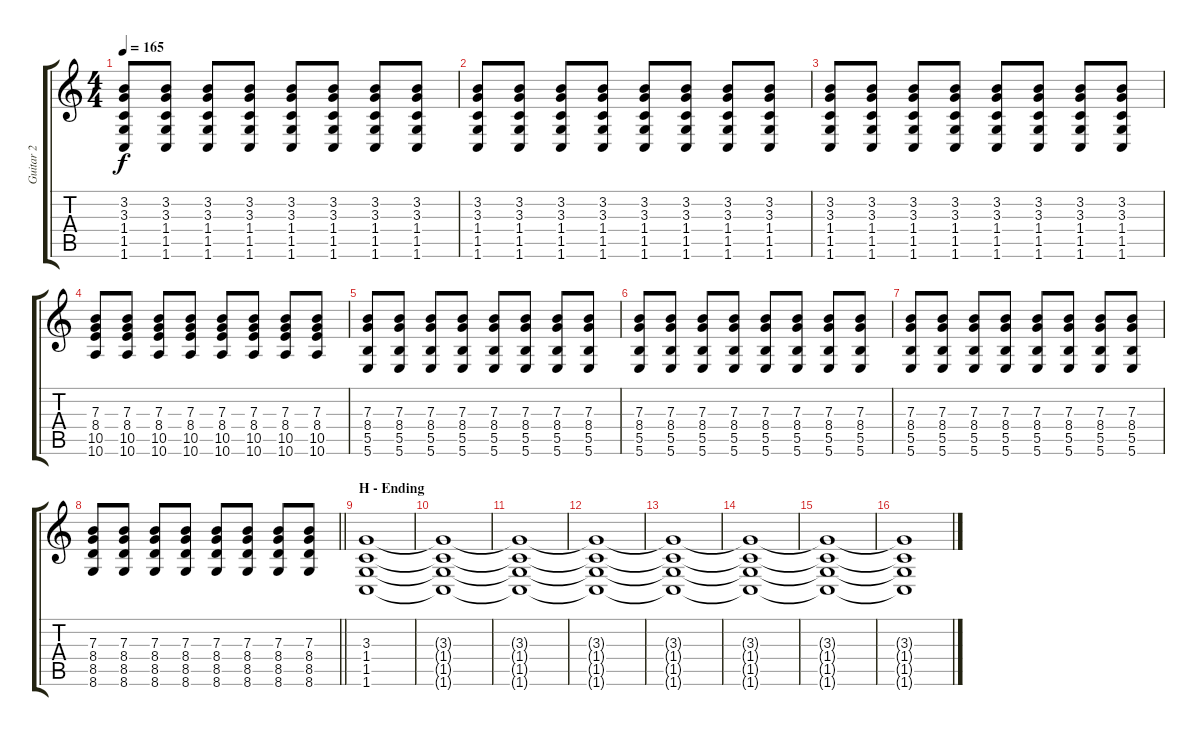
\track ("Guitar 2" "Guitar 2") {instrument distortionguitar}
\staff {score tabs}
\tuning (Db4 Ab3 E3 B2 Gb2 B1) {hide}
\ts (4 4)
\tempo 165
\clef g2
\ks c
(3.2 3.3 1.4 1.5 1.6).8{dy f} (3.2 3.3 1.4 1.5 1.6).8 (3.2 3.3 1.4 1.5 1.6).8 (3.2 3.3 1.4 1.5 1.6).8 (3.2 3.3 1.4 1.5 1.6).8 (3.2 3.3 1.4 1.5 1.6).8 (3.2 3.3 1.4 1.5 1.6).8 (3.2 3.3 1.4 1.5 1.6).8 |
(3.2 3.3 1.4 1.5 1.6).8 (3.2 3.3 1.4 1.5 1.6).8 (3.2 3.3 1.4 1.5 1.6).8 (3.2 3.3 1.4 1.5 1.6).8 (3.2 3.3 1.4 1.5 1.6).8 (3.2 3.3 1.4 1.5 1.6).8 (3.2 3.3 1.4 1.5 1.6).8 (3.2 3.3 1.4 1.5 1.6).8 |
(3.2 3.3 1.4 1.5 1.6).8 (3.2 3.3 1.4 1.5 1.6).8 (3.2 3.3 1.4 1.5 1.6).8 (3.2 3.3 1.4 1.5 1.6).8 (3.2 3.3 1.4 1.5 1.6).8 (3.2 3.3 1.4 1.5 1.6).8 (3.2 3.3 1.4 1.5 1.6).8 (3.2 3.3 1.4 1.5 1.6).8 |
(7.3 8.4 10.5 10.6).8 (7.3 8.4 10.5 10.6).8 (7.3 8.4 10.5 10.6).8 (7.3 8.4 10.5 10.6).8 (7.3 8.4 10.5 10.6).8 (7.3 8.4 10.5 10.6).8 (7.3 8.4 10.5 10.6).8 (7.3 8.4 10.5 10.6).8 |
(7.3 8.4 5.5 5.6).8 (7.3 8.4 5.5 5.6).8 (7.3 8.4 5.5 5.6).8 (7.3 8.4 5.5 5.6).8 (7.3 8.4 5.5 5.6).8 (7.3 8.4 5.5 5.6).8 (7.3 8.4 5.5 5.6).8 (7.3 8.4 5.5 5.6).8 |
(7.3 8.4 5.5 5.6).8 (7.3 8.4 5.5 5.6).8 (7.3 8.4 5.5 5.6).8 (7.3 8.4 5.5 5.6).8 (7.3 8.4 5.5 5.6).8 (7.3 8.4 5.5 5.6).8 (7.3 8.4 5.5 5.6).8 (7.3 8.4 5.5 5.6).8 |
(7.3 8.4 5.5 5.6).8 (7.3 8.4 5.5 5.6).8 (7.3 8.4 5.5 5.6).8 (7.3 8.4 5.5 5.6).8 (7.3 8.4 5.5 5.6).8 (7.3 8.4 5.5 5.6).8 (7.3 8.4 5.5 5.6).8 (7.3 8.4 5.5 5.6).8 |
\barLineRight lightlight
(7.3 8.4 8.5 8.6).8 (7.3 8.4 8.5 8.6).8 (7.3 8.4 8.5 8.6).8 (7.3 8.4 8.5 8.6).8 (7.3 8.4 8.5 8.6).8 (7.3 8.4 8.5 8.6).8 (7.3 8.4 8.5 8.6).8 (7.3 8.4 8.5 8.6).8 |
\section ("" "H - Ending")
(3.3 1.4 1.5 1.6).1 |
(3.3{t} 1.4{t} 1.5{t} 1.6{t}).1 |
(3.3{t} 1.4{t} 1.5{t} 1.6{t}).1 |
(3.3{t} 1.4{t} 1.5{t} 1.6{t}).1 |
(3.3{t} 1.4{t} 1.5{t} 1.6{t}).1 |
(3.3{t} 1.4{t} 1.5{t} 1.6{t}).1 |
(3.3{t} 1.4{t} 1.5{t} 1.6{t}).1 |
(3.3{t} 1.4{t} 1.5{t} 1.6{t}).1
